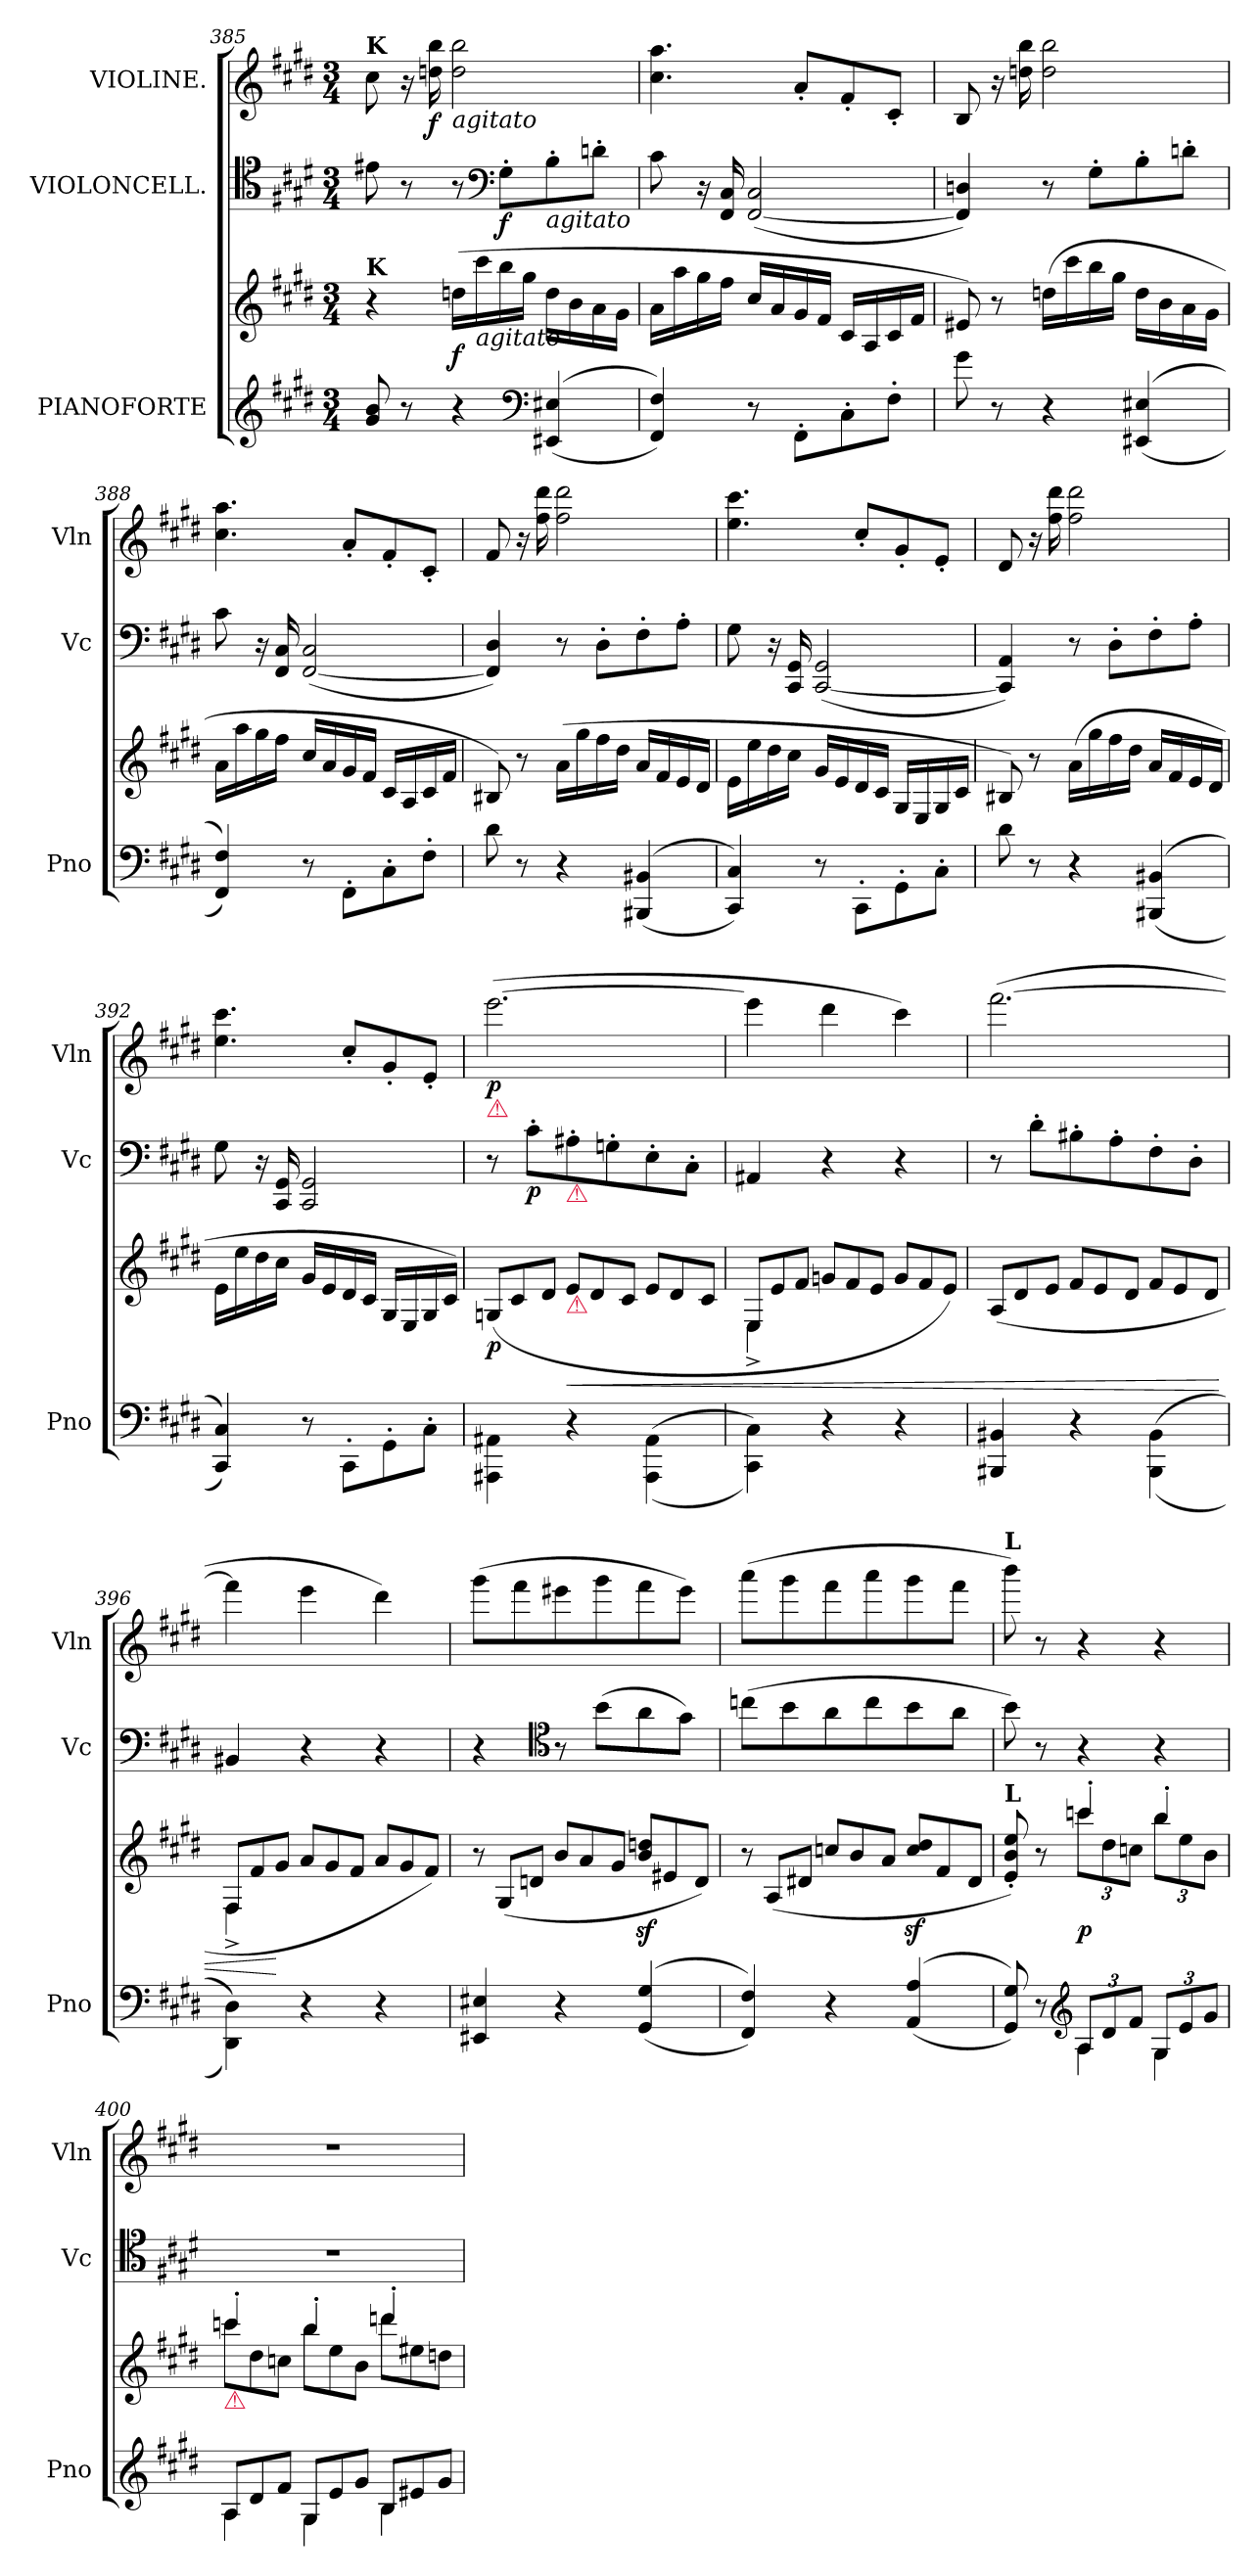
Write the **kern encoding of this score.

**kern	**kern	**dynam	**kern	**dynam	**kern	**dynam
*part3	*part3	*part3	*part2	*part2	*part1	*part1
*staff4	*staff3	*staff3/4	*staff2	*staff2	*staff1	*staff1
*I"PIANOFORTE	*	*	*I"VIOLONCELL.	*	*I"VIOLINE.	*
*I'Pno	*	*	*I'Vc	*	*I'Vln	*
*clefG2	*clefG2	*	*clefC4	*	*clefG2	*
*k[f#c#g#d#]	*k[f#c#g#d#]	*	*k[f#c#g#d#]	*	*k[f#c#g#d#]	*
*M3/4	*M3/4	*	*M3/4	*	*M3/4	*
=385	=385	=385	=385	=385	=385	=385
!	!	!	!	!	!LO:TX:a:B:t=K	!
!	!LO:TX:a:B:t=K	!	!	!	!	!
8g#/ 8b/	4r	.	8e#X\	.	8cc#\	.
8r	.	.	8r	.	16r	.
.	.	.	.	.	16ddn\ 16bb\	f
!	!	!	!	!	!LO:TX:b:i:t=agitato	!
4r	(16ddn\LL	f	8r	.	2dd\ 2bb\	.
!	!LO:TX:b:i:t=agitato	!	!	!	!	!
.	16ccc#\	.	.	.	.	.
*	*	*	*clefF4	*	*	*
.	16bb\	.	8G#'\L	f	.	.
.	16gg#\JJ	.	.	.	.	.
*clefF4	*	*	*	*	*	*
!	!	!	!LO:TX:b:i:t=agitato	!	!	!
(<(>4EE#X/ 4E#X/	16dd\LL	.	8B'\	.	.	.
.	16b\	.	.	.	.	.
.	16a\	.	8dn'\J	.	.	.
.	16g#\JJ	.	.	.	.	.
=386	=386	=386	=386	=386	=386	=386
4FF#/ 4F#/))	16a\LL	.	8c#\	.	4.cc#\ 4.aa\	.
.	16aa\	.	.	.	.	.
.	16gg#\	.	16r	.	.	.
.	16ff#\JJ	.	16FF#/ 16C#/	.	.	.
8r	16cc#/LL	.	(>[2FF#/ 2C#/	.	.	.
.	16a/	.	.	.	.	.
8FF#'\L	16g#/	.	.	.	8a'/L	.
.	16f#/JJ	.	.	.	.	.
8C#'\	16c#/LL	.	.	.	8f#'/	.
.	16A/	.	.	.	.	.
8F#'\J	16c#/	.	.	.	8c#'/J	.
.	16f#/JJ	.	.	.	.	.
=387	=387	=387	=387	=387	=387	=387
8g#\	8e#X/)	.	4FF#]/ 4Dn/)	.	8B/	.
8r	8r	.	.	.	16r	.
.	.	.	.	.	16ddn\ 16bb\	.
4r	(16ddn\LL	.	8r	.	2dd\ 2bb\	.
.	16ccc#\	.	.	.	.	.
.	16bb\	.	8G#'\L	.	.	.
.	16gg#\JJ	.	.	.	.	.
(<(>4EE#X/ 4E#X/	16dd\LL	.	8B'\	.	.	.
.	16b\	.	.	.	.	.
.	16a\	.	8dn'\J	.	.	.
.	16g#\JJ	.	.	.	.	.
=388	=388	=388	=388	=388	=388	=388
4FF#/ 4F#/))	16a\LL	.	8c#\	.	4.cc#\ 4.aa\	.
.	16aa\	.	.	.	.	.
.	16gg#\	.	16r	.	.	.
.	16ff#\JJ	.	16FF#/ 16C#/	.	.	.
8r	16cc#/LL	.	(>[2FF#/ 2C#/	.	.	.
.	16a/	.	.	.	.	.
8FF#'\L	16g#/	.	.	.	8a'/L	.
.	16f#/JJ	.	.	.	.	.
8C#'\	16c#/LL	.	.	.	8f#'/	.
.	16A/	.	.	.	.	.
8F#'\J	16c#/	.	.	.	8c#'/J	.
.	16f#/JJ	.	.	.	.	.
=389	=389	=389	=389	=389	=389	=389
8d#\	8B#X/)	.	4FF#]/ 4D#/)	.	8f#/	.
8r	8r	.	.	.	16r	.
.	.	.	.	.	16ff#\ 16ddd#\	.
4r	(>16a\LL	.	8r	.	2ff#\ 2ddd#\	.
.	16gg#\	.	.	.	.	.
.	16ff#\	.	8D#'\L	.	.	.
.	16dd#\JJ	.	.	.	.	.
(<(>4BBB#X/ 4BB#X/	16a/LL	.	8F#'\	.	.	.
.	16f#/	.	.	.	.	.
.	16e/	.	8A'\J	.	.	.
.	16d#/JJ	.	.	.	.	.
=390	=390	=390	=390	=390	=390	=390
4CC#/ 4C#/))	16e\LL	.	8G#\	.	4.ee\ 4.ccc#\	.
.	16ee\	.	.	.	.	.
.	16dd#\	.	16r	.	.	.
.	16cc#\JJ	.	16CC#/ 16GG#/	.	.	.
8r	16g#/LL	.	(>[2CC#/ 2GG#/	.	.	.
.	16e/	.	.	.	.	.
8CC#'>\L	16d#/	.	.	.	8cc#'/L	.
.	16c#/JJ	.	.	.	.	.
8GG#'>\	16G#/LL	.	.	.	8g#'/	.
.	16E/	.	.	.	.	.
8C#'>\J	16G#/	.	.	.	8e'/J	.
.	16c#/JJ	.	.	.	.	.
=391	=391	=391	=391	=391	=391	=391
8d#\	8B#X/)	.	4CC#]/ 4AA/)	.	8d#/	.
8r	8r	.	.	.	16r	.
.	.	.	.	.	16ff#\ 16ddd#\	.
4r	(>16a\LL	.	8r	.	2ff#\ 2ddd#\	.
.	16gg#\	.	.	.	.	.
.	16ff#\	.	8D#'\L	.	.	.
.	16dd#\JJ	.	.	.	.	.
(<(>4BBB#X/ 4BB#X/	16a/LL	.	8F#'\	.	.	.
.	16f#/	.	.	.	.	.
.	16e/	.	8A'\J	.	.	.
.	16d#/JJ	.	.	.	.	.
=392	=392	=392	=392	=392	=392	=392
4CC#/ 4C#/))	16e\LL	.	8G#\	.	4.ee\ 4.ccc#\	.
.	16ee\	.	.	.	.	.
.	16dd#\	.	16r	.	.	.
.	16cc#\JJ	.	16CC#/ 16GG#/	.	.	.
8r	16g#/LL	.	2CC#/ 2GG#/	.	.	.
.	16e/	.	.	.	.	.
8CC#'>\L	16d#/	.	.	.	8cc#'/L	.
.	16c#/JJ	.	.	.	.	.
8GG#'>\	16G#/LL	.	.	.	8g#'/	.
.	16E/	.	.	.	.	.
8C#'>\J	16G#/	.	.	.	8e'/J	.
.	16c#/JJ)	.	.	.	.	.
=393	=393	=393	=393	=393	=393	=393
*	*Xtuplet	*	*	*	*	*
!	!	!	!	!	!LO:TX:b:color=crimson:t=⚠	!
4AAA#X\ 4AA#X\	(12Gn/L	p	8r	.	([2.eee\	p
.	12c#/	.	.	.	.	.
.	.	.	8c#'\L	p	.	.
.	12d#/J	.	.	.	.	.
!	!	!	!LO:TX:b:color=crimson:t=⚠	!	!	!
!	!LO:TX:b:color=crimson:t=⚠	!	!	!	!	!
!	!	!LO:HP:b	!	!	!	!
4r	12e/L	<	8A#X'\	.	.	.
.	12d#/	.	.	.	.	.
.	.	.	8Gn'\	.	.	.
.	12c#/J	.	.	.	.	.
(<(<4AAA#\ 4AA#\	12e/L	.	8E'\	.	.	.
.	12d#/	.	.	.	.	.
.	.	.	8C#'\J	.	.	.
.	12c#/J	.	.	.	.	.
=394	=394	=394	=394	=394	=394	=394
*	*^	*	*	*	*	*
4CC#\ 4C#\))	12E/L	4E^\	.	4AA#X/	.	4eee\]	.
.	12e/	.	.	.	.	.	.
.	12f#/J	.	.	.	.	.	.
4r	12gn/L	4ryy	.	4r	.	4ddd#\	.
.	12f#/	.	.	.	.	.	.
.	12e/J	.	.	.	.	.	.
4r	12g/L	4ryy	.	4r	.	4ccc#\)	.
.	12f#/	.	.	.	.	.	.
.	12e/J)	.	.	.	.	.	.
*	*v	*v	*	*	*	*	*
=395	=395	=395	=395	=395	=395	=395
4BBB#X/ 4BB#X/	(12A/L	.	8r	.	([2.fff#\	.
.	12d#/	.	.	.	.	.
.	.	.	8d#'\L	.	.	.
.	12e/J	.	.	.	.	.
4r	12f#/L	.	8B#X'\	.	.	.
.	12e/	.	.	.	.	.
.	.	.	8A'\	.	.	.
.	12d#/J	.	.	.	.	.
(<(<4BBB#\ 4BB#\	12f#/L	.	8F#'\	.	.	.
.	12e/	.	.	.	.	.
.	.	.	8D#'\J	.	.	.
.	12d#/J	.	.	.	.	.
=396	=396	=396	=396	=396	=396	=396
*	*^	*	*	*	*	*
4DD#\ 4D#\))	12F#/L	4F#^\	.	4BB#X/	.	4fff#\]	.
.	12f#/	.	.	.	.	.	.
.	12g#/J	.	[	.	.	.	.
4r	12a/L	4ryy	.	4r	.	4eee\	.
.	12g#/	.	.	.	.	.	.
.	12f#/J	.	.	.	.	.	.
4r	12a/L	4ryy	.	4r	.	4ddd#\)	.
.	12g#/	.	.	.	.	.	.
.	12f#/J)	.	.	.	.	.	.
*	*v	*v	*	*	*	*	*
=397	=397	=397	=397	=397	=397	=397
4EE#X/ 4E#X/	12r	.	4r	.	(8ggg#\L	.
.	(12G#/L	.	.	.	.	.
.	.	.	.	.	8fff#\	.
.	12dn/J	.	.	.	.	.
*	*	*	*clefC4	*	*	*
4r	12b/L	.	8r	.	8eee#X\	.
.	12a/	.	.	.	.	.
.	.	.	(8b\L	.	8ggg#\	.
.	12g#/J	.	.	.	.	.
(<(>4GG#/ 4G#/	12bz/ 12ddnz/L	.	8a\	.	8fff#\	.
.	12e#X/	.	.	.	.	.
.	.	.	8g#\J)	.	8eee#\J)	.
.	12d/J)	.	.	.	.	.
=398	=398	=398	=398	=398	=398	=398
4FF#/ 4F#/))	12r	.	(8ccn\L	.	(8aaa\L	.
.	(12A/L	.	.	.	.	.
.	.	.	8b\	.	8ggg#\	.
.	12d#X/J	.	.	.	.	.
4r	12ccn/L	.	8a\	.	8fff#\	.
.	12b/	.	.	.	.	.
.	.	.	8cc\	.	8aaa\	.
.	12a/J	.	.	.	.	.
(<(>4AA/ 4A/	12ccz/ 12dd#z/L	.	8b\	.	8ggg#\	.
.	12f#/	.	.	.	.	.
.	.	.	8a\J	.	8fff#\J	.
.	12d#/J	.	.	.	.	.
=399	=399	=399	=399	=399	=399	=399
*^	*^	*	*	*	*	*
!	!	!	!	!	!	!	!LO:TX:a:B:t=L	!
!	!	!LO:TX:a:B:t=L	!	!	!	!	!	!
8GG#/ 8G#/))	4ryy	8e'/ 8b'/ 8ee'/)	4ryy	.	8b\)	.	8bbb\)	.
8r	.	8r	.	.	8r	.	8r	.
*clefG2	*	*	*	*	*	*	*	*
*	*	*	*tuplet	*	*	*	*	*
4A\	12A/L	4cccn'>/	12ccc\L	p	4r	.	4r	.
.	12d#/	.	12dd#\	.	.	.	.	.
.	12f#/J	.	12ccn\J	.	.	.	.	.
4G#\	12G#/L	4bb'>/	12bb\L	.	4r	.	4r	.
.	12e/	.	12ee\	.	.	.	.	.
.	12g#/J	.	12b\J	.	.	.	.	.
=400	=400	=400	=400	=400	=400	=400	=400	=400
*	*Xtuplet	*	*Xtuplet	*	*	*	*	*
!	!	!LO:TX:b:color=crimson:t=⚠	!	!	!	!	!	!
4A\	12A/L	4cccn'>/	12ccc\L	.	2.r	.	2.r	.
.	12d#/	.	12dd#\	.	.	.	.	.
.	12f#/J	.	12ccn\J	.	.	.	.	.
4G#\	12G#/L	4bb'>/	12bb\L	.	.	.	.	.
.	12e/	.	12ee\	.	.	.	.	.
.	12g#/J	.	12b\J	.	.	.	.	.
4B\	12B/L	4dddn'>/	12ddd\L	.	.	.	.	.
.	12e#X/	.	12ee#X\	.	.	.	.	.
.	12g#/J	.	12ddn\J	.	.	.	.	.
*v	*v	*	*	*	*	*	*	*
*	*v	*v	*	*	*	*	*
=	=	=	=	=	=	=
*-	*-	*-	*-	*-	*-	*-
